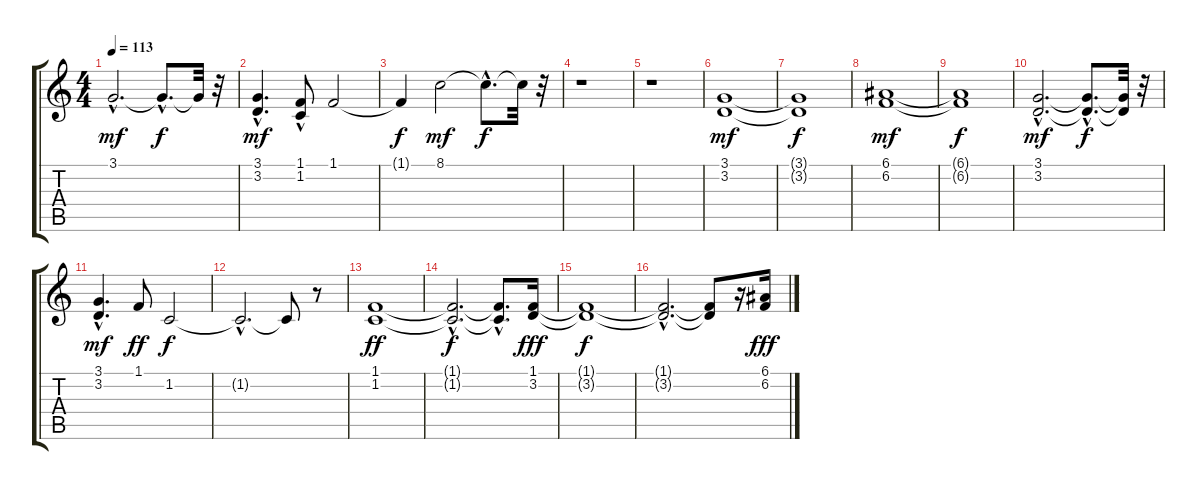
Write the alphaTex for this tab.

\track "" {instrument pad2warm}
\staff {score tabs}
\tuning (E4 B3 G3 D3 A2 E2) {hide}
\ts (4 4)
\tempo 113
\clef g2
\ks c
3.1{hac}.2{d dy mf} 3.1{hac t}.8{d dy f} 3.1{t}.32 r.32 |
(3.1{hac} 3.2).4{d dy mf} (1.1{hac} 1.2).8 1.1.2 |
1.1{t}.4{dy f} 8.1.2{dy mf} 8.1{hac t}.8{d dy f} 8.1{t}.32 r.32 |
r.1 |
r.1 |
(3.1 3.2).1{dy mf} |
(3.1{t} 3.2{t}).1{dy f} |
(6.1 6.2).1{dy mf} |
(6.1{t} 6.2{t}).1{dy f} |
(3.1{hac} 3.2{hac}).2{d dy mf} (3.1{hac t} 3.2{hac t}).8{d dy f} (3.1{t} 3.2{t}).32 r.32 |
(3.1{hac} 3.2{hac}).4{d dy mf} 1.1.8{dy ff} 1.2.2{dy f} |
1.2{hac t}.2{d} 1.2{t}.8 r.8 |
(1.1 1.2).1{dy ff} |
(1.1{hac t} 1.2{hac t}).2{d dy f} (1.1{hac t} 1.2{hac t}).8{d} (1.1 3.2).16{dy fff} |
(1.1{t} 3.2{t}).1{dy f} |
(1.1{hac t} 3.2{hac t}).2{d} (1.1{t} 3.2{t}).8 r.16 (6.1 6.2).16{dy fff}
